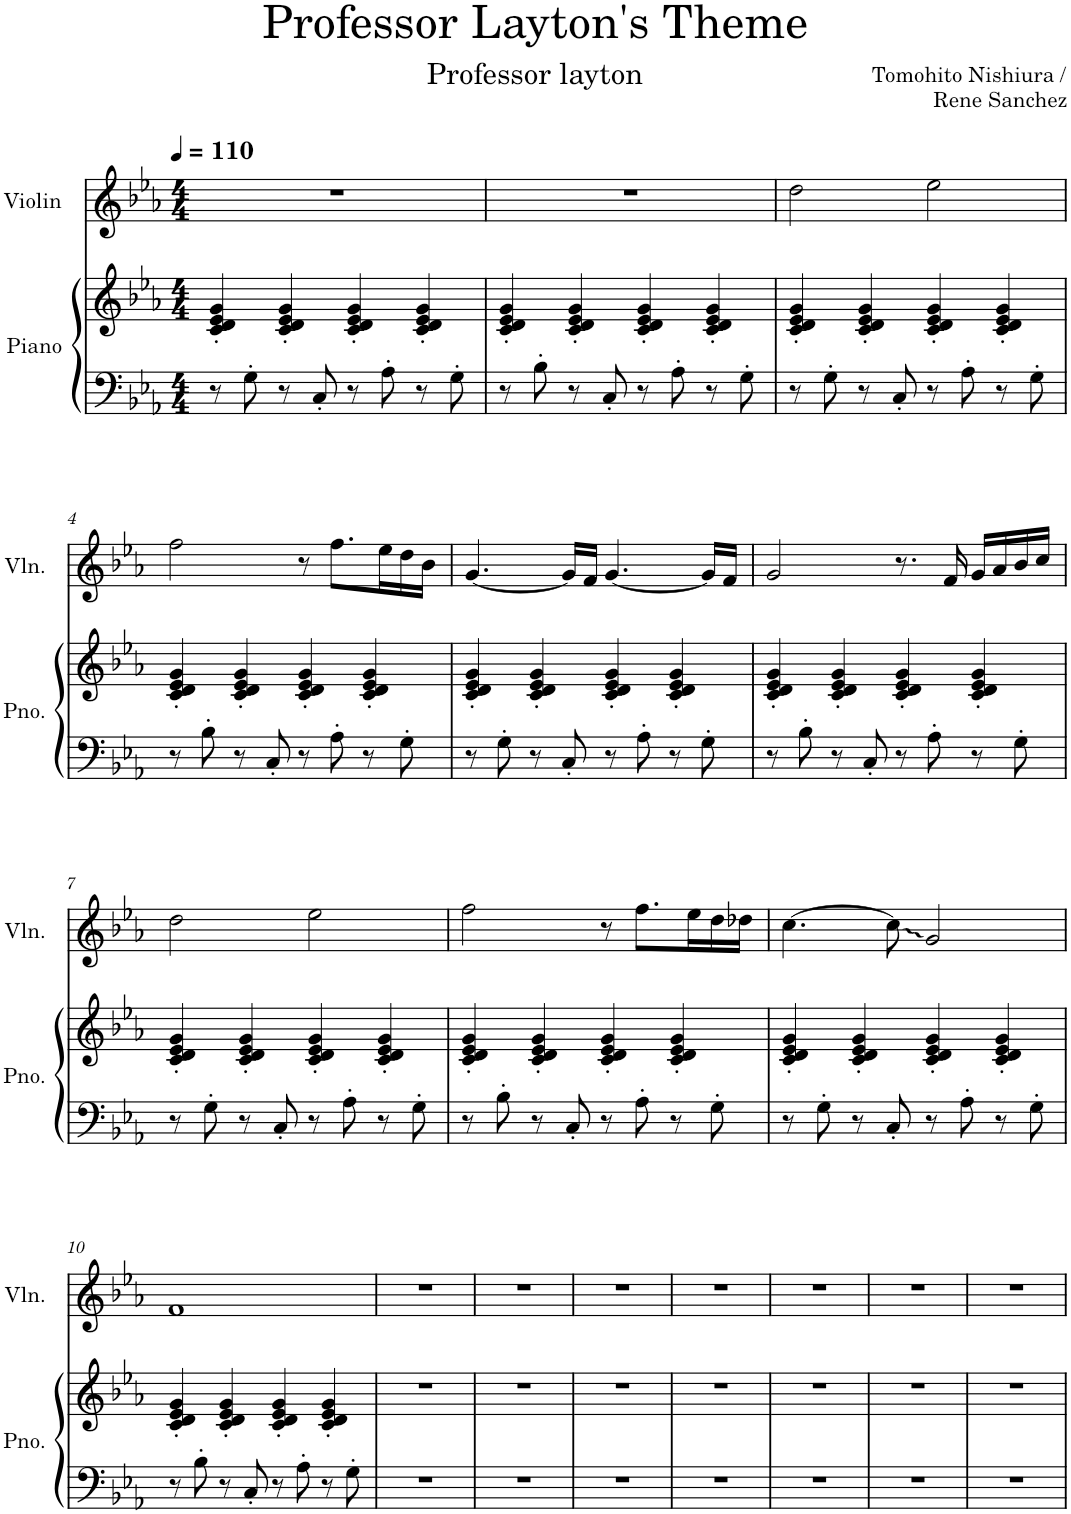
**kern	**kern	**kern
*part2	*part2	*part1
*staff3	*staff2	*staff1
*I"Piano	*	*I"Violin
*I'Pno.	*	*I'Vln.
*clefF4	*clefG2	*clefG2
*k[b-e-a-]	*k[b-e-a-]	*k[b-e-a-]
*M4/4	*M4/4	*M4/4
*MM110	*MM110	*MM110
=1	=1	=1
8r	4c/' 4d/' 4e-/' 4g/'	1r
8G'\	.	.
8r	4c/' 4d/' 4e-/' 4g/'	.
8C'/	.	.
8r	4c/' 4d/' 4e-/' 4g/'	.
8A-'\	.	.
8r	4c/' 4d/' 4e-/' 4g/'	.
8G'\	.	.
=2	=2	=2
8r	4c/' 4d/' 4e-/' 4g/'	1r
8B-'\	.	.
8r	4c/' 4d/' 4e-/' 4g/'	.
8C'/	.	.
8r	4c/' 4d/' 4e-/' 4g/'	.
8A-'\	.	.
8r	4c/' 4d/' 4e-/' 4g/'	.
8G'\	.	.
=3	=3	=3
8r	4c/' 4d/' 4e-/' 4g/'	2dd\
8G'\	.	.
8r	4c/' 4d/' 4e-/' 4g/'	.
8C'/	.	.
8r	4c/' 4d/' 4e-/' 4g/'	2ee-\
8A-'\	.	.
8r	4c/' 4d/' 4e-/' 4g/'	.
8G'\	.	.
!!LO:LB:g=z
=4	=4	=4
8r	4c/' 4d/' 4e-/' 4g/'	2ff\
8B-'\	.	.
8r	4c/' 4d/' 4e-/' 4g/'	.
8C'/	.	.
8r	4c/' 4d/' 4e-/' 4g/'	8r
8A-'\	.	8.ff\L
8r	4c/' 4d/' 4e-/' 4g/'	.
.	.	16ee-\L
8G'\	.	16dd\
.	.	16b-\JJ
=5	=5	=5
8r	4c/' 4d/' 4e-/' 4g/'	[4.g/
8G'\	.	.
8r	4c/' 4d/' 4e-/' 4g/'	.
8C'/	.	16g/LL]
.	.	16f/JJ
8r	4c/' 4d/' 4e-/' 4g/'	[4.g/
8A-'\	.	.
8r	4c/' 4d/' 4e-/' 4g/'	.
8G'\	.	16g/LL]
.	.	16f/JJ
=6	=6	=6
8r	4c/' 4d/' 4e-/' 4g/'	2g/
8B-'\	.	.
8r	4c/' 4d/' 4e-/' 4g/'	.
8C'/	.	.
8r	4c/' 4d/' 4e-/' 4g/'	8.r
8A-'\	.	.
.	.	16f/
8r	4c/' 4d/' 4e-/' 4g/'	16g/LL
.	.	16a-/
8G'\	.	16b-/
.	.	16cc/JJ
!!LO:LB:g=z
=7	=7	=7
8r	4c/' 4d/' 4e-/' 4g/'	2dd\
8G'\	.	.
8r	4c/' 4d/' 4e-/' 4g/'	.
8C'/	.	.
8r	4c/' 4d/' 4e-/' 4g/'	2ee-\
8A-'\	.	.
8r	4c/' 4d/' 4e-/' 4g/'	.
8G'\	.	.
=8	=8	=8
8r	4c/' 4d/' 4e-/' 4g/'	2ff\
8B-'\	.	.
8r	4c/' 4d/' 4e-/' 4g/'	.
8C'/	.	.
8r	4c/' 4d/' 4e-/' 4g/'	8r
8A-'\	.	8.ff\L
8r	4c/' 4d/' 4e-/' 4g/'	.
.	.	16ee-\L
8G'\	.	16dd\
.	.	16dd-X\JJ
=9	=9	=9
8r	4c/' 4d/' 4e-/' 4g/'	[4.cc\
8G'\	.	.
8r	4c/' 4d/' 4e-/' 4g/'	.
8C'/	.	8cc\]
8r	4c/' 4d/' 4e-/' 4g/'	2g/
8A-'\	.	.
8r	4c/' 4d/' 4e-/' 4g/'	.
8G'\	.	.
!!LO:LB:g=z
=10	=10	=10
8r	4c/' 4d/' 4e-/' 4g/'	1f
8B-'\	.	.
8r	4c/' 4d/' 4e-/' 4g/'	.
8C'/	.	.
8r	4c/' 4d/' 4e-/' 4g/'	.
8A-'\	.	.
8r	4c/' 4d/' 4e-/' 4g/'	.
8G'\	.	.
=11	=11	=11
1r	1r	1r
=12	=12	=12
1r	1r	1r
=13	=13	=13
1r	1r	1r
=14	=14	=14
1r	1r	1r
=15	=15	=15
1r	1r	1r
=16	=16	=16
1r	1r	1r
=17	=17	=17
1r	1r	1r
=	=	=
*-	*-	*-
